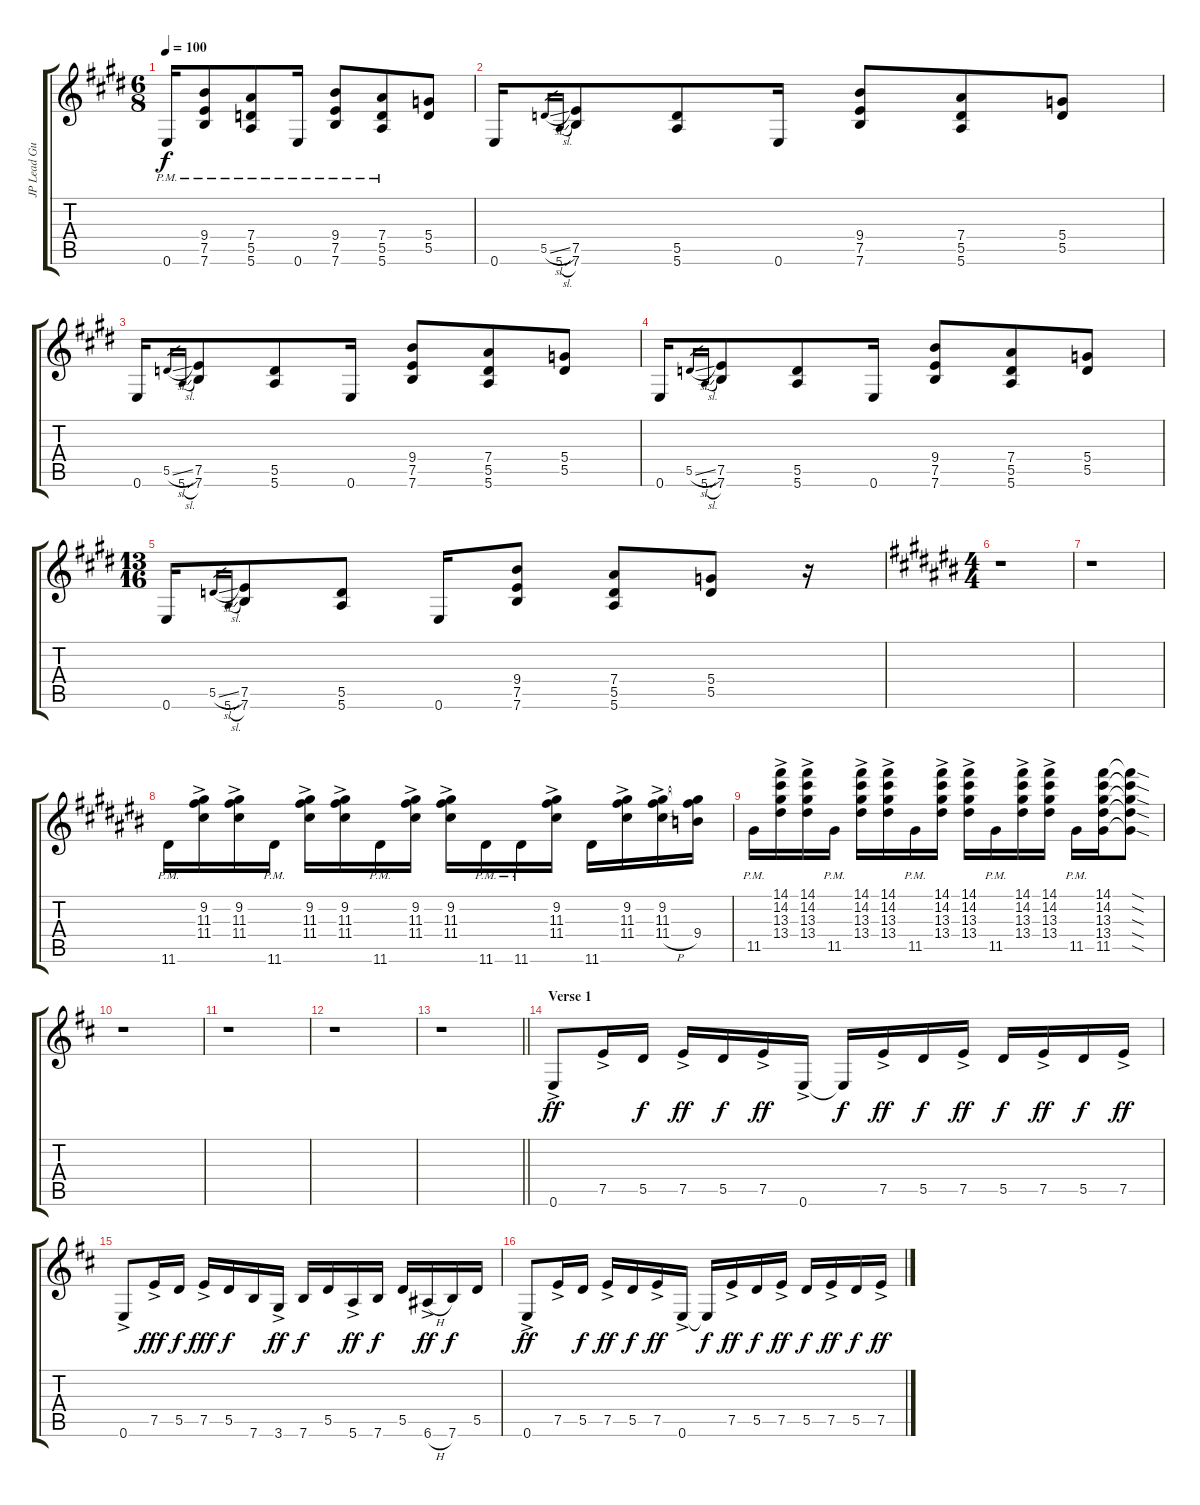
\track ("JP Lead Guitar" "JP Lead Gu") {instrument distortionguitar}
\staff {score tabs}
\tuning (E4 B3 G3 D3 A2 E2) {hide}
\ts (6 8)
\tempo 100
\clef g2
\ks e
0.6{pm}.16{dy f} (9.4{pm} 7.5{pm} 7.6{pm}).8 (7.4{pm} 5.5{pm} 5.6{pm}).8 0.6{pm}.16 (9.4{pm} 7.5{pm} 7.6{pm}).8 (7.4{pm} 5.5{pm} 5.6{pm}).8 (5.4 5.5).8 |
0.6.16 5.5{sl}.16{gr} 5.6{sl}.16{gr} (7.5 7.6).8 (5.5 5.6).8 0.6.16 (9.4 7.5 7.6).8 (7.4 5.5 5.6).8 (5.4 5.5).8 |
0.6.16 5.5{sl}.16{gr} 5.6{sl}.16{gr} (7.5 7.6).8 (5.5 5.6).8 0.6.16 (9.4 7.5 7.6).8 (7.4 5.5 5.6).8 (5.4 5.5).8 |
0.6.16 5.5{sl}.16{gr} 5.6{sl}.16{gr} (7.5 7.6).8 (5.5 5.6).8 0.6.16 (9.4 7.5 7.6).8 (7.4 5.5 5.6).8 (5.4 5.5).8 |
\ts (13 16)
0.6.16 5.5{sl}.16{gr} 5.6{sl}.16{gr} (7.5 7.6).8 (5.5 5.6).8 0.6.16 (9.4 7.5 7.6).8 (7.4 5.5 5.6).8 (5.4 5.5).8 r.16 |
\ts (4 4)
\ks c#
r.1 |
r.1 |
11.6{pm}.16 (9.2{ac} 11.3{ac} 11.4{ac}).16 (9.2{ac} 11.3{ac} 11.4{ac}).16 11.6{pm}.16 (9.2{ac} 11.3{ac} 11.4{ac}).16 (9.2{ac} 11.3{ac} 11.4{ac}).16 11.6{pm}.16 (9.2{ac} 11.3{ac} 11.4{ac}).16 (9.2{ac} 11.3{ac} 11.4{ac}).16 11.6{pm}.16 11.6{pm}.16 (9.2{ac} 11.3{ac} 11.4{ac}).16 11.6.16 (9.2{ac} 11.3{ac} 11.4{ac}).16 (9.2{ac} 11.3{ac} 11.4{h ac}).16 (9.2{t} 11.3{t} 9.4).16 |
11.5{pm}.16 (14.1{ac} 14.2{ac} 13.3{ac} 13.4{ac}).16 (14.1{ac} 14.2{ac} 13.3{ac} 13.4{ac}).16 11.5{pm}.16 (14.1{ac} 14.2{ac} 13.3{ac} 13.4{ac}).16 (14.1{ac} 14.2{ac} 13.3{ac} 13.4{ac}).16 11.5{pm}.16 (14.1{ac} 14.2{ac} 13.3{ac} 13.4{ac}).16 (14.1{ac} 14.2{ac} 13.3{ac} 13.4{ac}).16 11.5{pm}.16 (14.1{ac} 14.2{ac} 13.3{ac} 13.4{ac}).16 (14.1{ac} 14.2{ac} 13.3{ac} 13.4{ac}).16 11.5{pm}.16 (14.1 14.2 13.3 13.4 11.5).16 (14.1{sod t} 14.2{sod t} 13.3{sod t} 13.4{sod t} 11.5{sod t}).8 |
\ks d
r.1 |
r.1 |
r.1 |
\barLineRight lightlight
r.1 |
\section ("" "Verse 1")
0.6{ac}.8{dy ff} 7.5{ac}.16 5.5.16{dy f} 7.5{ac}.16{dy ff} 5.5.16{dy f} 7.5{ac}.16{dy ff} 0.6{ac}.16 0.6{t}.16{dy f} 7.5{ac}.16{dy ff} 5.5.16{dy f} 7.5{ac}.16{dy ff} 5.5.16{dy f} 7.5{ac}.16{dy ff} 5.5.16{dy f} 7.5{ac}.16{dy ff} |
0.6{ac}.8 7.5{ac}.16{dy fff} 5.5.16{dy f} 7.5{ac}.16{dy fff} 5.5.16{dy f} 7.6.16 3.6{ac}.16{dy ff} 7.6.16{dy f} 5.5.16 5.6{ac}.16{dy ff} 7.6.16{dy f} 5.5.16 6.6{h ac}.16{dy ff} 7.6.16{dy f} 5.5.16 |
0.6{ac}.8{dy ff} 7.5{ac}.16 5.5.16{dy f} 7.5{ac}.16{dy ff} 5.5.16{dy f} 7.5{ac}.16{dy ff} 0.6{ac}.16 0.6{t}.16{dy f} 7.5{ac}.16{dy ff} 5.5.16{dy f} 7.5{ac}.16{dy ff} 5.5.16{dy f} 7.5{ac}.16{dy ff} 5.5.16{dy f} 7.5{ac}.16{dy ff}
